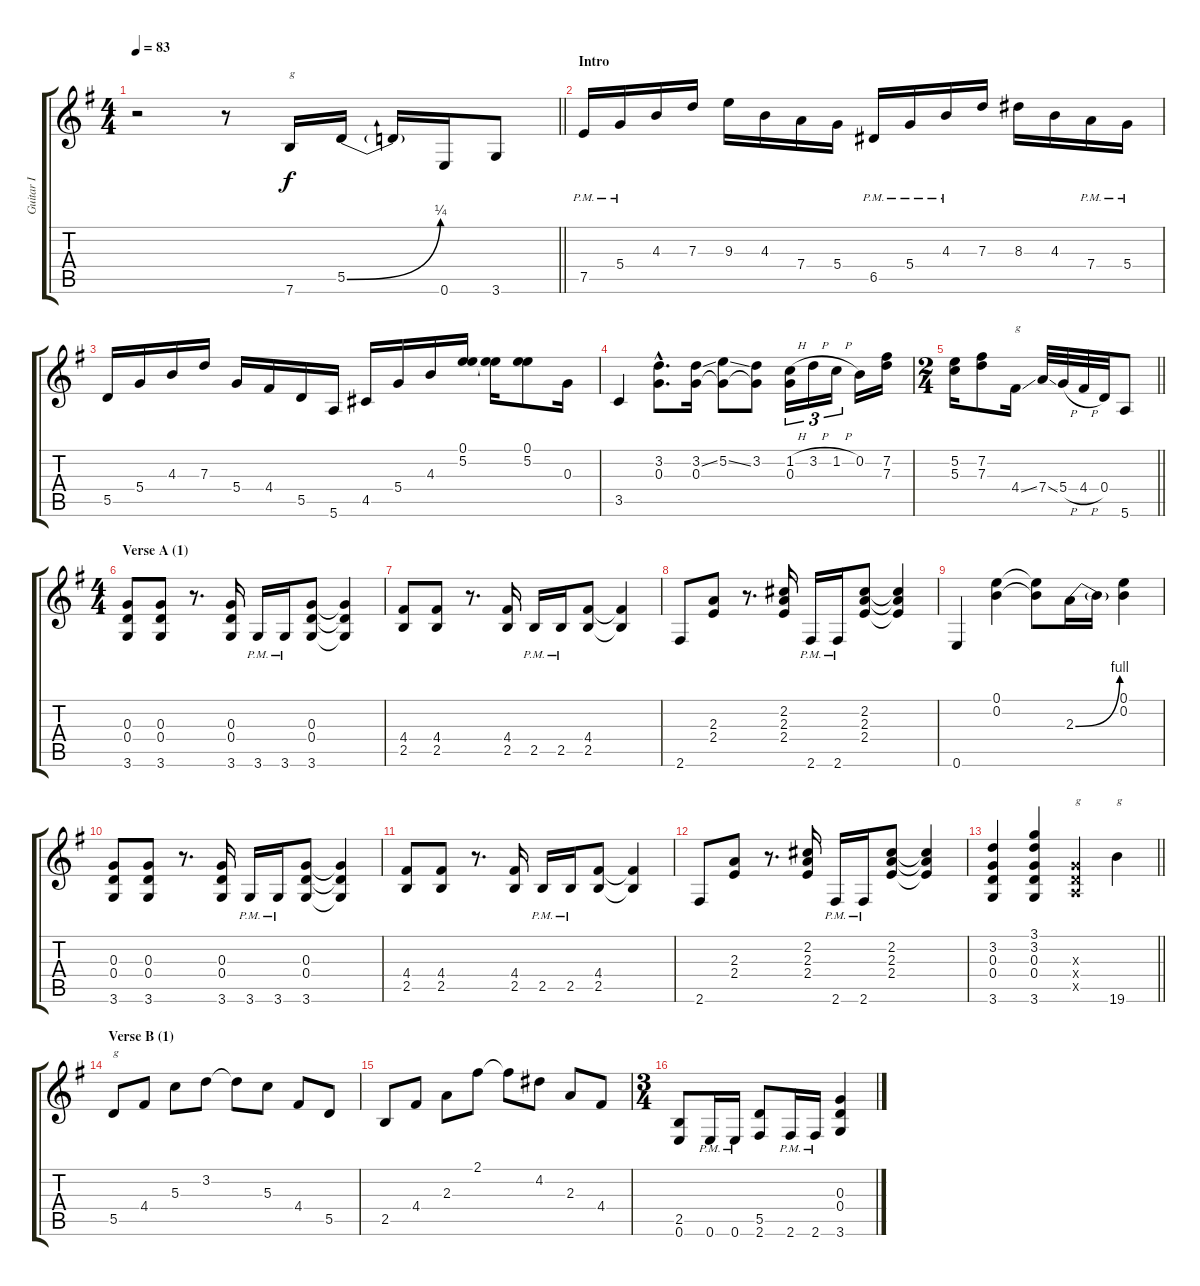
\track ("Guitar I" "Guitar I") {instrument distortionguitar}
\staff {score tabs}
\tuning (E4 B3 G3 D3 A2 E2) {hide}
\ts (4 4)
\tempo 83
\clef g2
\barLineRight lightlight
\ks eminor
r.2{dy f instrument distortionguitar} r.8 7.6.16{txt "g"} 5.5{be (bend 0 0 60 1)}.16 5.5{t}.16 0.6.16 3.6.8 |
\section ("" "Intro")
7.5{pm}.16 5.4{pm}.16 4.3.16 7.3.16 9.3.16 4.3.16 7.4.16 5.4.16 6.5{pm}.16 5.4{pm}.16 4.3{pm}.16 7.3.16 8.3.16 4.3.16 7.4{pm}.16 5.4{pm}.16 |
5.5.16 5.4.16 4.3.16 7.3.16 5.4.16 4.4.16 5.5.16 5.6.16 4.5.16 5.4.16 4.3.16 (0.1 5.2).16 (0.1{t} 5.2{t}).16 (0.1 5.2).8 0.3.16 |
3.5.4 (3.2{hac} 0.3{hac}).8{d} (3.2{ss} 0.3).16 (5.2{ss} 0.3{t}).8 (3.2 0.3{t}).8 (1.2{h} 0.3).16{tu (3 2)} 3.2{h}.16{tu (3 2)} 1.2{h}.16{tu (3 2)} 0.2.16 (7.2 7.3).16 |
\ts (2 4)
\barLineRight lightlight
(5.2 5.3).16 (7.2 7.3).8 4.4{ss}.16{txt "g"} 7.4{ss}.32 5.4{h}.32 4.4{h}.32 0.4.32 5.6.8 |
\ts (4 4)
\section ("" "Verse A (1)")
(0.3 0.4 3.6).8 (0.3 0.4 3.6).8 r.8{d} (0.3 0.4 3.6).16 3.6{pm}.16 3.6{pm}.16 (0.3 0.4 3.6).8 (0.3{t} 0.4{t} 3.6{t}).4 |
(4.4 2.5).8 (4.4 2.5).8 r.8{d} (4.4 2.5).16 2.5{pm}.16 2.5{pm}.16 (4.4 2.5).8 (4.4{t} 2.5{t}).4 |
2.6.8 (2.3 2.4).8 r.8{d} (2.2 2.3 2.4).16 2.6{pm}.16 2.6{pm}.16 (2.2 2.3 2.4).8 (2.2{t} 2.3{t} 2.4{t}).4 |
0.6.4 (0.1 0.2).4 (0.1{t} 0.2{t}).8 2.3{be (bend 0 0 60 4)}.16 2.3{t}.16 (0.1 0.2).4 |
(0.3 0.4 3.6).8 (0.3 0.4 3.6).8 r.8{d} (0.3 0.4 3.6).16 3.6{pm}.16 3.6{pm}.16 (0.3 0.4 3.6).8 (0.3{t} 0.4{t} 3.6{t}).4 |
(4.4 2.5).8 (4.4 2.5).8 r.8{d} (4.4 2.5).16 2.5{pm}.16 2.5{pm}.16 (4.4 2.5).8 (4.4{t} 2.5{t}).4 |
2.6.8 (2.3 2.4).8 r.8{d} (2.2 2.3 2.4).16 2.6{pm}.16 2.6{pm}.16 (2.2 2.3 2.4).8 (2.2{t} 2.3{t} 2.4{t}).4 |
\barLineRight lightlight
(3.2 0.3 0.4 3.6).4 (3.1 3.2 0.3 0.4 3.6).4 (0.3{x} 0.4{x} 0.5{x}).4{txt "g"} 19.6.4{txt "g"} |
\section ("" "Verse B (1)")
5.5.8{txt "g"} 4.4.8 5.3.8 3.2.8 3.2{t}.8 5.3.8 4.4.8 5.5.8 |
2.5.8 4.4.8 2.3.8 2.1.8 2.1{t}.8 4.2.8 2.3.8 4.4.8 |
\ts (3 4)
(2.5 0.6).8 0.6{pm}.16 0.6{pm}.16 (5.5 2.6).8 2.6{pm}.16 2.6{pm}.16 (0.3 0.4 3.6).4
